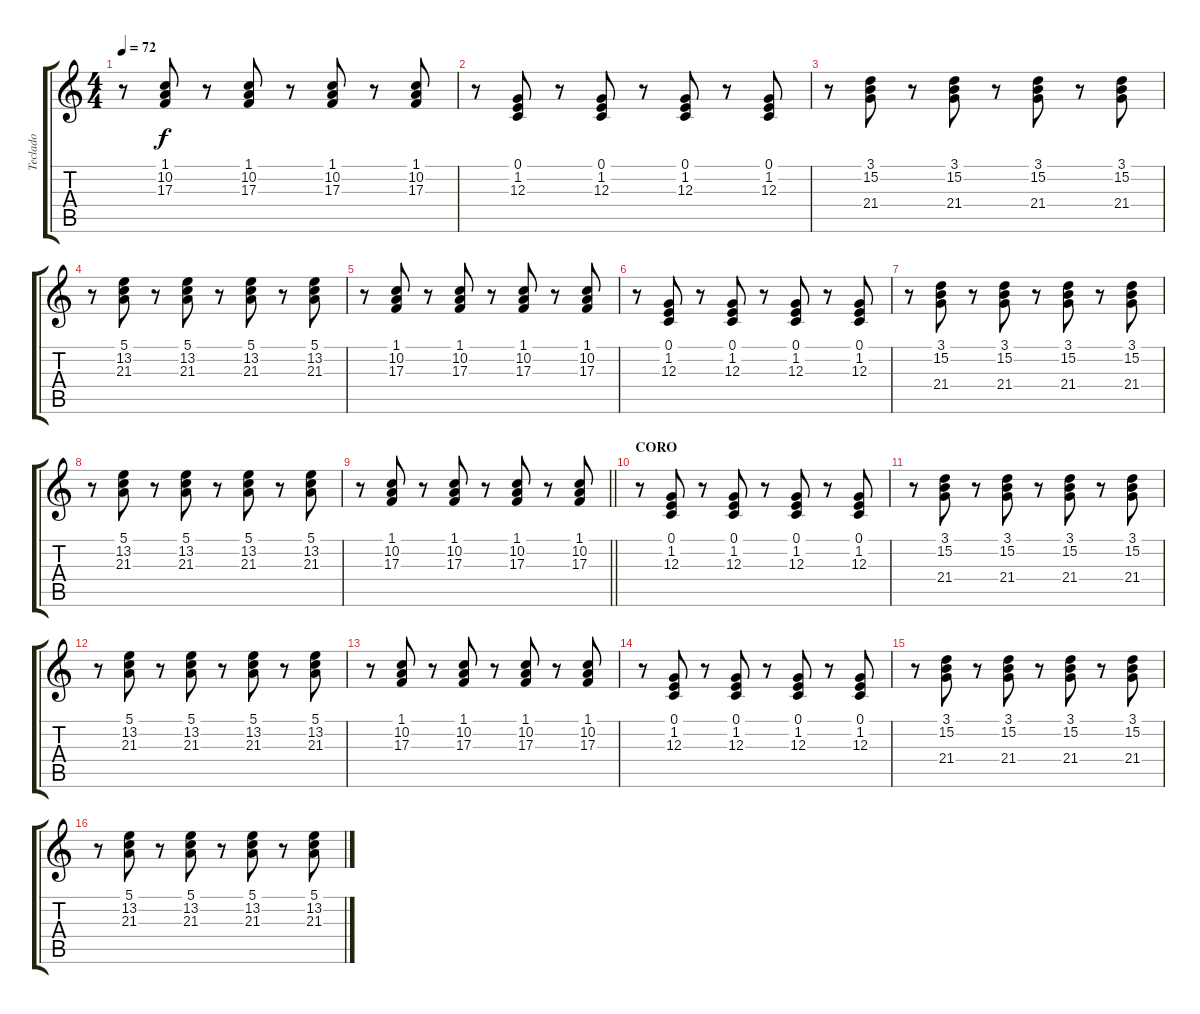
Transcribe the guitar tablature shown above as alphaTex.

\track ("Teclado" "Teclado") {instrument acousticgrandpiano}
\staff {score tabs}
\tuning (E4 B3 G3 D3 A2 E2) {hide}
\ts (4 4)
\tempo 72
\clef g2
\ks c
r.8{dy f} (1.1 10.2 17.3).8 r.8 (1.1 10.2 17.3).8 r.8 (1.1 10.2 17.3).8 r.8 (1.1 10.2 17.3).8 |
r.8 (0.1 1.2 12.3).8 r.8 (0.1 1.2 12.3).8 r.8 (0.1 1.2 12.3).8 r.8 (0.1 1.2 12.3).8 |
r.8 (3.1 15.2 21.4).8 r.8 (3.1 15.2 21.4).8 r.8 (3.1 15.2 21.4).8 r.8 (3.1 15.2 21.4).8 |
r.8 (5.1 13.2 21.3).8 r.8 (5.1 13.2 21.3).8 r.8 (5.1 13.2 21.3).8 r.8 (5.1 13.2 21.3).8 |
r.8 (1.1 10.2 17.3).8 r.8 (1.1 10.2 17.3).8 r.8 (1.1 10.2 17.3).8 r.8 (1.1 10.2 17.3).8 |
r.8 (0.1 1.2 12.3).8 r.8 (0.1 1.2 12.3).8 r.8 (0.1 1.2 12.3).8 r.8 (0.1 1.2 12.3).8 |
r.8 (3.1 15.2 21.4).8 r.8 (3.1 15.2 21.4).8 r.8 (3.1 15.2 21.4).8 r.8 (3.1 15.2 21.4).8 |
r.8 (5.1 13.2 21.3).8 r.8 (5.1 13.2 21.3).8 r.8 (5.1 13.2 21.3).8 r.8 (5.1 13.2 21.3).8 |
\barLineRight lightlight
r.8 (1.1 10.2 17.3).8 r.8 (1.1 10.2 17.3).8 r.8 (1.1 10.2 17.3).8 r.8 (1.1 10.2 17.3).8 |
\section ("" "CORO")
r.8 (0.1 1.2 12.3).8 r.8 (0.1 1.2 12.3).8 r.8 (0.1 1.2 12.3).8 r.8 (0.1 1.2 12.3).8 |
r.8 (3.1 15.2 21.4).8 r.8 (3.1 15.2 21.4).8 r.8 (3.1 15.2 21.4).8 r.8 (3.1 15.2 21.4).8 |
r.8 (5.1 13.2 21.3).8 r.8 (5.1 13.2 21.3).8 r.8 (5.1 13.2 21.3).8 r.8 (5.1 13.2 21.3).8 |
r.8 (1.1 10.2 17.3).8 r.8 (1.1 10.2 17.3).8 r.8 (1.1 10.2 17.3).8 r.8 (1.1 10.2 17.3).8 |
r.8 (0.1 1.2 12.3).8 r.8 (0.1 1.2 12.3).8 r.8 (0.1 1.2 12.3).8 r.8 (0.1 1.2 12.3).8 |
r.8 (3.1 15.2 21.4).8 r.8 (3.1 15.2 21.4).8 r.8 (3.1 15.2 21.4).8 r.8 (3.1 15.2 21.4).8 |
r.8 (5.1 13.2 21.3).8 r.8 (5.1 13.2 21.3).8 r.8 (5.1 13.2 21.3).8 r.8 (5.1 13.2 21.3).8
